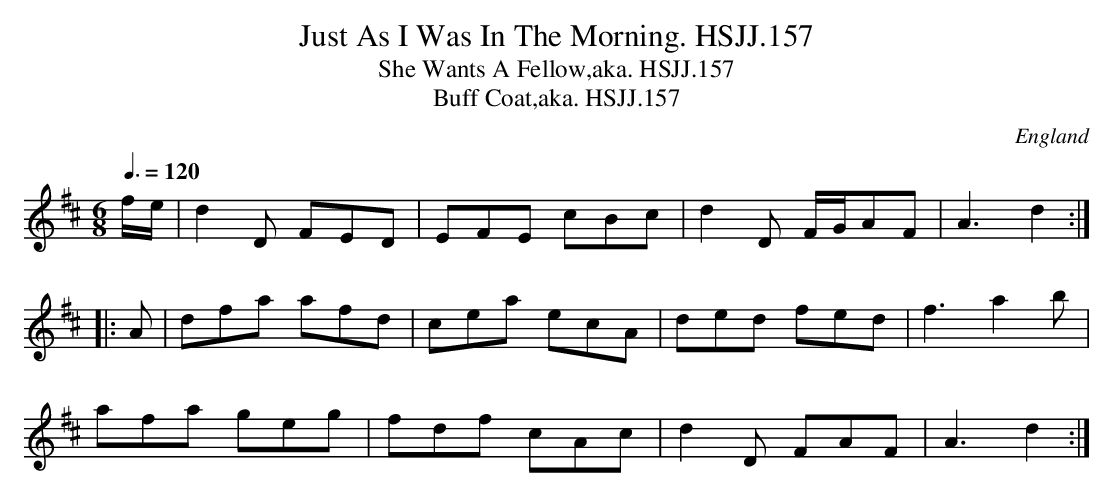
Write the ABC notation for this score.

X:1
T:Just As I Was In The Morning. HSJJ.157
T:She Wants A Fellow,aka. HSJJ.157
T:Buff Coat,aka. HSJJ.157
M:6/8
L:1/8
Q:3/8=120
O:England
K:D
f/e/|d2D FED|EFE cBc|d2D F/G/AF|A3d2:|
|:A|dfa afd|cea ecA|ded fed|f3a2b|
afa geg|fdf cAc|d2D FAF|A3d2:|
